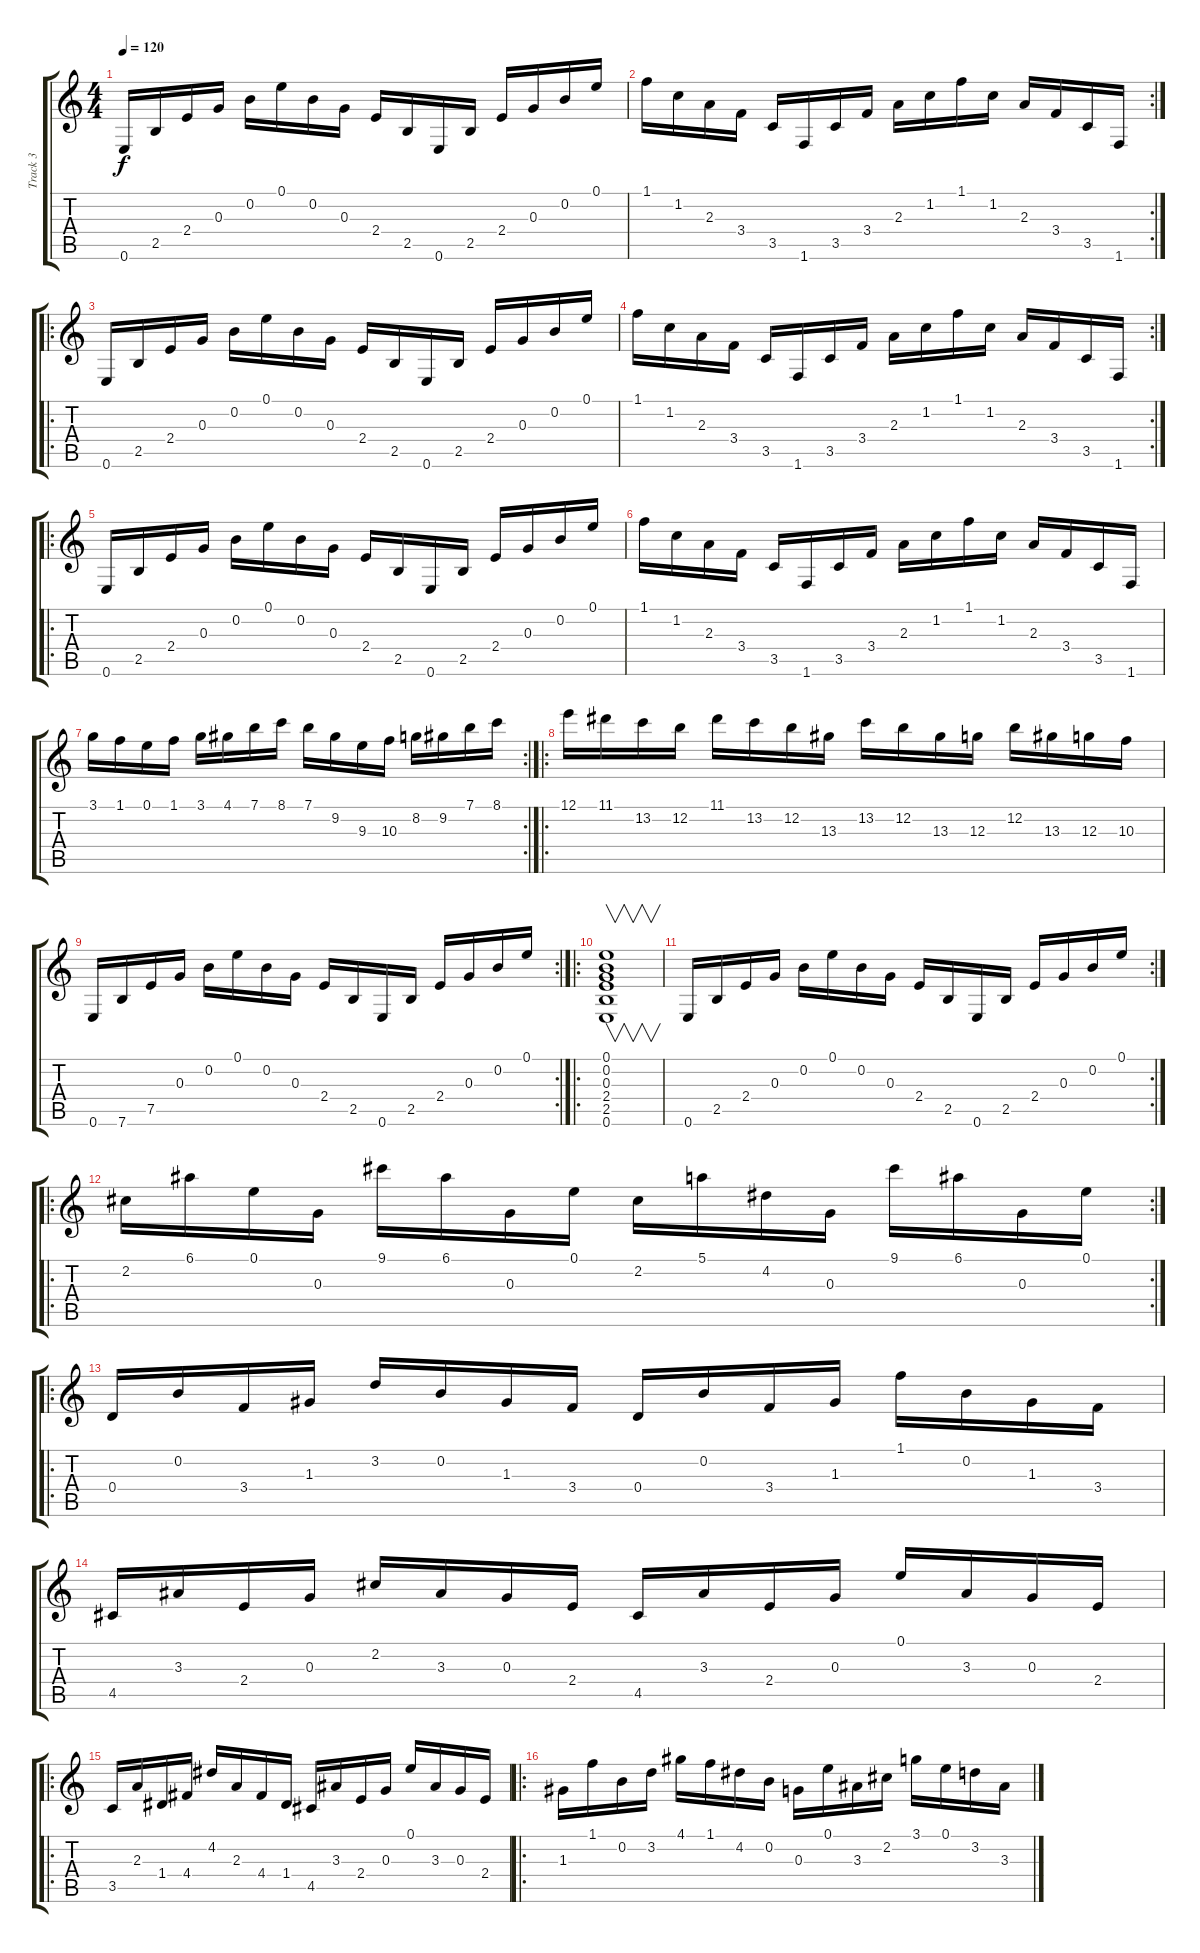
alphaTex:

\track ("Track 3" "Track 3") {instrument banjo}
\staff {score tabs}
\tuning (E4 B3 G3 D3 A2 E2) {hide}
\displaytranspose 12
\ts (4 4)
\tempo 120
\clef g2
\ks c
0.6.16{dy f instrument banjo} 2.5.16 2.4.16 0.3.16 0.2.16 0.1.16 0.2.16 0.3.16 2.4.16 2.5.16 0.6.16 2.5.16 2.4.16 0.3.16 0.2.16 0.1.16 |
\rc 2
1.1.16 1.2.16 2.3.16 3.4.16 3.5.16 1.6.16 3.5.16 3.4.16 2.3.16 1.2.16 1.1.16 1.2.16 2.3.16 3.4.16 3.5.16 1.6.16 |
\ro
0.6.16 2.5.16 2.4.16 0.3.16 0.2.16 0.1.16 0.2.16 0.3.16 2.4.16 2.5.16 0.6.16 2.5.16 2.4.16 0.3.16 0.2.16 0.1.16 |
\rc 2
1.1.16 1.2.16 2.3.16 3.4.16 3.5.16 1.6.16 3.5.16 3.4.16 2.3.16 1.2.16 1.1.16 1.2.16 2.3.16 3.4.16 3.5.16 1.6.16 |
\ro
0.6.16 2.5.16 2.4.16 0.3.16 0.2.16 0.1.16 0.2.16 0.3.16 2.4.16 2.5.16 0.6.16 2.5.16 2.4.16 0.3.16 0.2.16 0.1.16 |
1.1.16 1.2.16 2.3.16 3.4.16 3.5.16 1.6.16 3.5.16 3.4.16 2.3.16 1.2.16 1.1.16 1.2.16 2.3.16 3.4.16 3.5.16 1.6.16 |
\rc 2
3.1.16 1.1.16 0.1.16 1.1.16 3.1.16 4.1.16 7.1.16 8.1.16 7.1.16 9.2.16 9.3.16 10.3.16 8.2.16 9.2.16 7.1.16 8.1.16 |
\ro
12.1.16 11.1.16 13.2.16 12.2.16 11.1.16 13.2.16 12.2.16 13.3.16 13.2.16 12.2.16 13.3.16 12.3.16 12.2.16 13.3.16 12.3.16 10.3.16 |
\rc 2
0.6.16 7.6.16 7.5.16 0.3.16 0.2.16 0.1.16 0.2.16 0.3.16 2.4.16 2.5.16 0.6.16 2.5.16 2.4.16 0.3.16 0.2.16 0.1.16 |
\ro
(0.1 0.2 0.3 2.4 2.5 0.6).1{v} |
\rc 2
0.6.16 2.5.16 2.4.16 0.3.16 0.2.16 0.1.16 0.2.16 0.3.16 2.4.16 2.5.16 0.6.16 2.5.16 2.4.16 0.3.16 0.2.16 0.1.16 |
\ro
\rc 2
2.2.16 6.1.16 0.1.16 0.3.16 9.1.16 6.1.16 0.3.16 0.1.16 2.2.16 5.1.16 4.2.16 0.3.16 9.1.16 6.1.16 0.3.16 0.1.16 |
\ro
0.4.16 0.2.16 3.4.16 1.3.16 3.2.16 0.2.16 1.3.16 3.4.16 0.4.16 0.2.16 3.4.16 1.3.16 1.1.16 0.2.16 1.3.16 3.4.16 |
4.5.16 3.3.16 2.4.16 0.3.16 2.2.16 3.3.16 0.3.16 2.4.16 4.5.16 3.3.16 2.4.16 0.3.16 0.1.16 3.3.16 0.3.16 2.4.16 |
\ro
3.5.16 2.3.16 1.4.16 4.4.16 4.2.16 2.3.16 4.4.16 1.4.16 4.5.16 3.3.16 2.4.16 0.3.16 0.1.16 3.3.16 0.3.16 2.4.16 |
\ro
1.3.16 1.1.16 0.2.16 3.2.16 4.1.16 1.1.16 4.2.16 0.2.16 0.3.16 0.1.16 3.3.16 2.2.16 3.1.16 0.1.16 3.2.16 3.3.16
